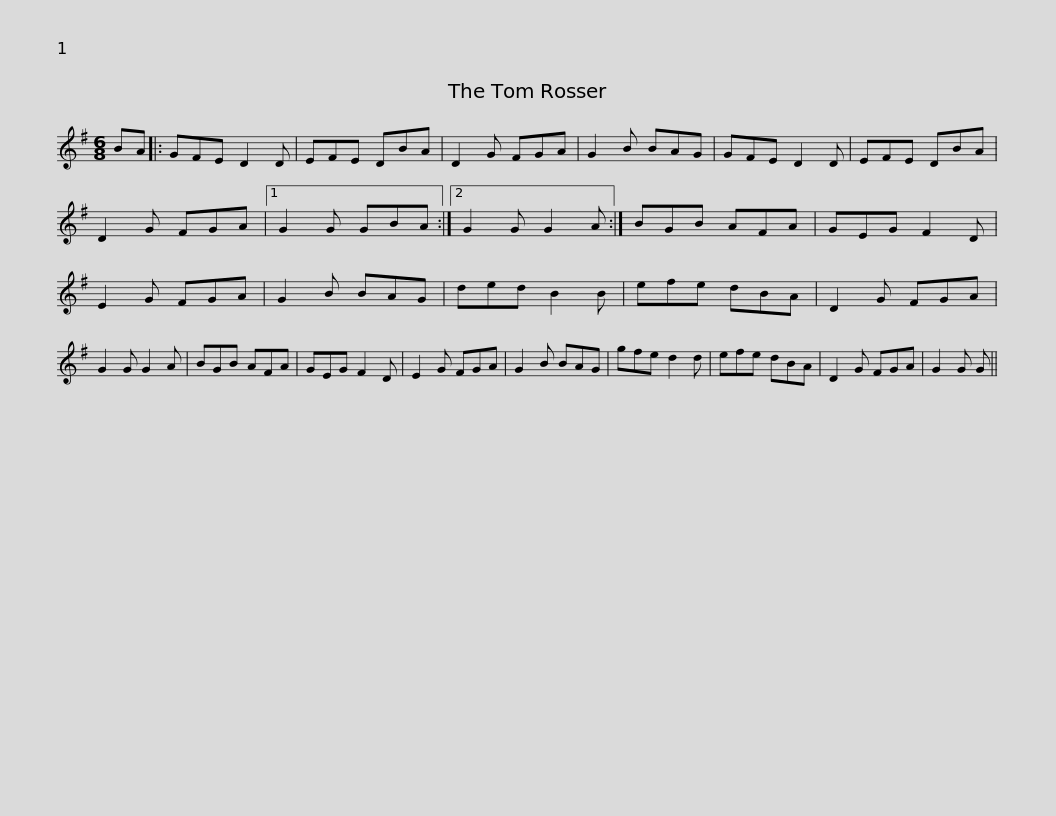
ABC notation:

X:1
L:1/8
M:6/8
I:linebreak $
K:G
V:1 treble
V:1
 BA |: GFE D2 D | EFE DBA | D2 G FGA | G2 B BAG | %5
 GFE D2 D | EFE DBA | D2 G FGA |1$ G2 G GBA :|2 G2 G G2 A :| %10
 BGB AFA | GEG F2 D | E2 G FGA | G2 B BAG | ded B2 B | %15
 efe dBA |$ D2 G FGA | G2 G G2 A | BGB AFA | GEG F2 D | %20
 E2 G FGA | G2 B BAG | gfe d2 d | efe dBA |$ D2 G FGA | %25
 G2 G G || %26
